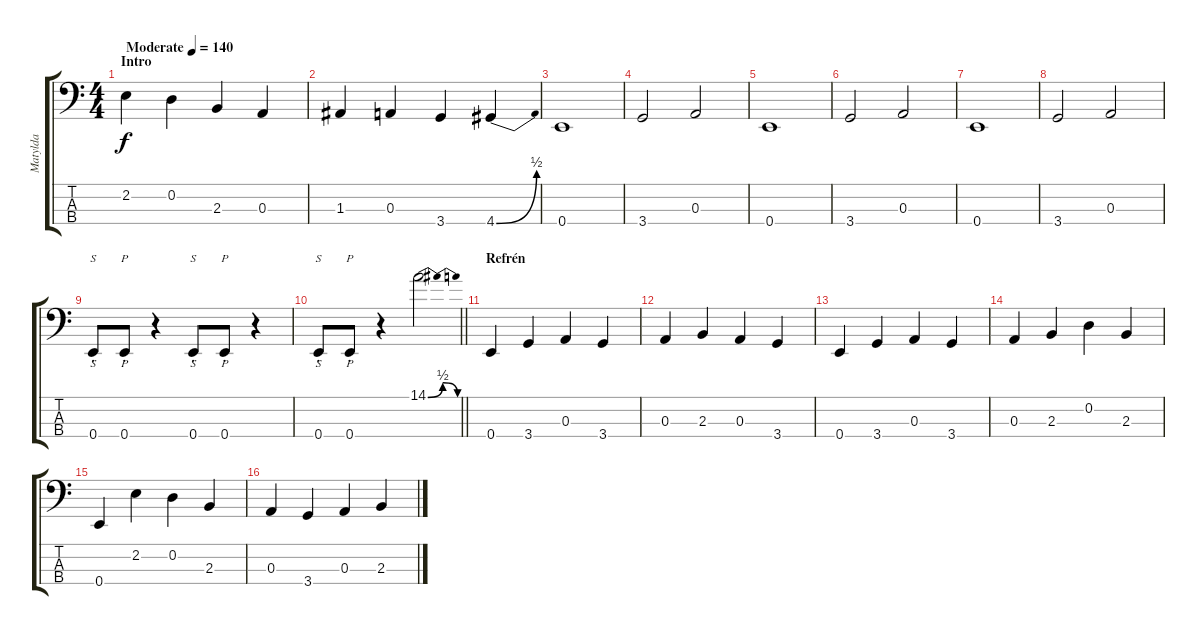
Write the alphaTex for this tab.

\track ("Matylda" "Matylda") {instrument electricbassfinger}
\staff {score tabs}
\tuning (G2 D2 A1 E1) {hide}
\ts (4 4)
\section ("" "Intro")
\tempo (140 "Moderate")
\clef f4
\ks c
2.2.4{dy f instrument electricbassfinger} 0.2.4 2.3.4 0.3.4 |
1.3.4 0.3.4 3.4.4 4.4{be (bend 0 0 60 2)}.4 |
0.4.1 |
3.4.2 0.3.2 |
0.4.1 |
3.4.2 0.3.2 |
0.4.1 |
3.4.2 0.3.2 |
0.4{st}.8{s} 0.4{st}.8{p} r.4 0.4{st}.8{s} 0.4{st}.8{p} r.4 |
\barLineRight lightlight
0.4{st}.8{s} 0.4{st}.8{p} r.4 14.1{be (bendrelease 0 0 10 2 20 2 60 0)}.2 |
\section ("" "Refrén")
0.4.4 3.4.4 0.3.4 3.4.4 |
0.3.4 2.3.4 0.3.4 3.4.4 |
0.4.4 3.4.4 0.3.4 3.4.4 |
0.3.4 2.3.4 0.2.4 2.3.4 |
0.4.4 2.2.4 0.2.4 2.3.4 |
0.3.4 3.4.4 0.3.4 2.3.4
